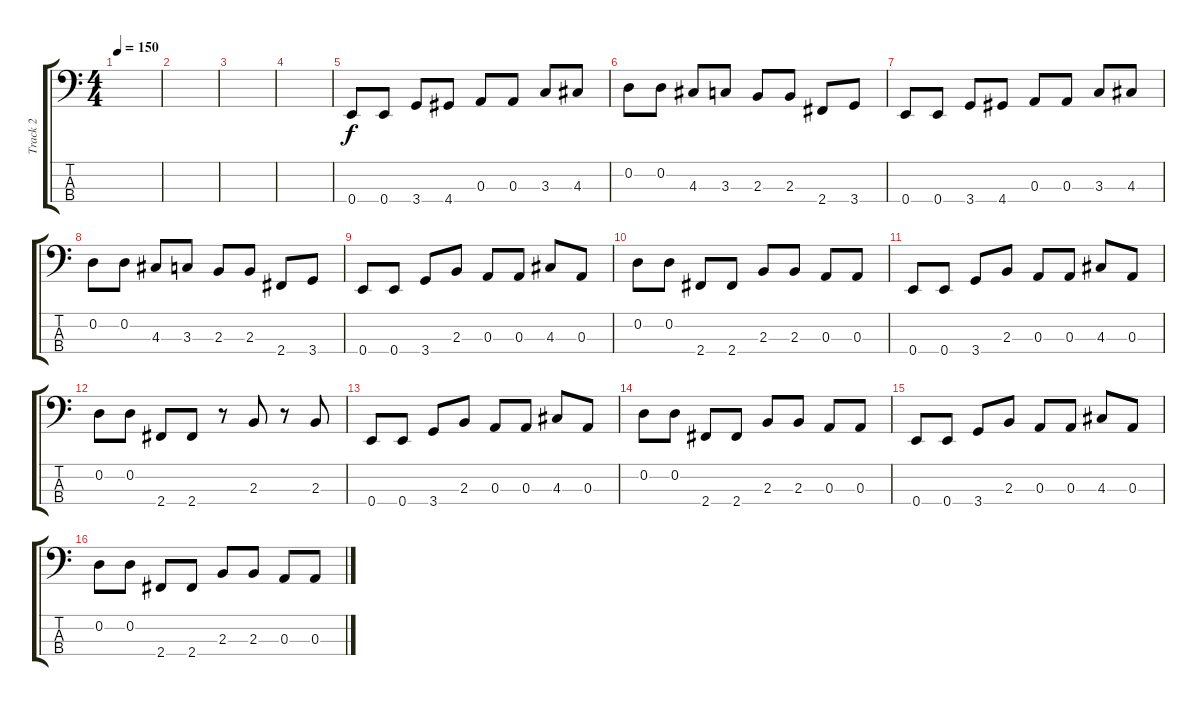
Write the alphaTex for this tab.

\track ("Track 2" "Track 2") {instrument electricbassfinger}
\staff {score tabs}
\tuning (G2 D2 A1 E1) {hide}
\ts (4 4)
\tempo 150
\clef f4
\ks c
|
|
|
|
0.4.8 0.4.8 3.4.8 4.4.8 0.3.8 0.3.8 3.3.8 4.3.8 |
0.2.8 0.2.8 4.3.8 3.3.8 2.3.8 2.3.8 2.4.8 3.4.8 |
0.4.8 0.4.8 3.4.8 4.4.8 0.3.8 0.3.8 3.3.8 4.3.8 |
0.2.8 0.2.8 4.3.8 3.3.8 2.3.8 2.3.8 2.4.8 3.4.8 |
0.4.8 0.4.8 3.4.8 2.3.8 0.3.8 0.3.8 4.3.8 0.3.8 |
0.2.8 0.2.8 2.4.8 2.4.8 2.3.8 2.3.8 0.3.8 0.3.8 |
0.4.8 0.4.8 3.4.8 2.3.8 0.3.8 0.3.8 4.3.8 0.3.8 |
0.2.8 0.2.8 2.4.8 2.4.8 r.8 2.3.8 r.8 2.3.8 |
0.4.8 0.4.8 3.4.8 2.3.8 0.3.8 0.3.8 4.3.8 0.3.8 |
0.2.8 0.2.8 2.4.8 2.4.8 2.3.8 2.3.8 0.3.8 0.3.8 |
0.4.8 0.4.8 3.4.8 2.3.8 0.3.8 0.3.8 4.3.8 0.3.8 |
0.2.8 0.2.8 2.4.8 2.4.8 2.3.8 2.3.8 0.3.8 0.3.8
